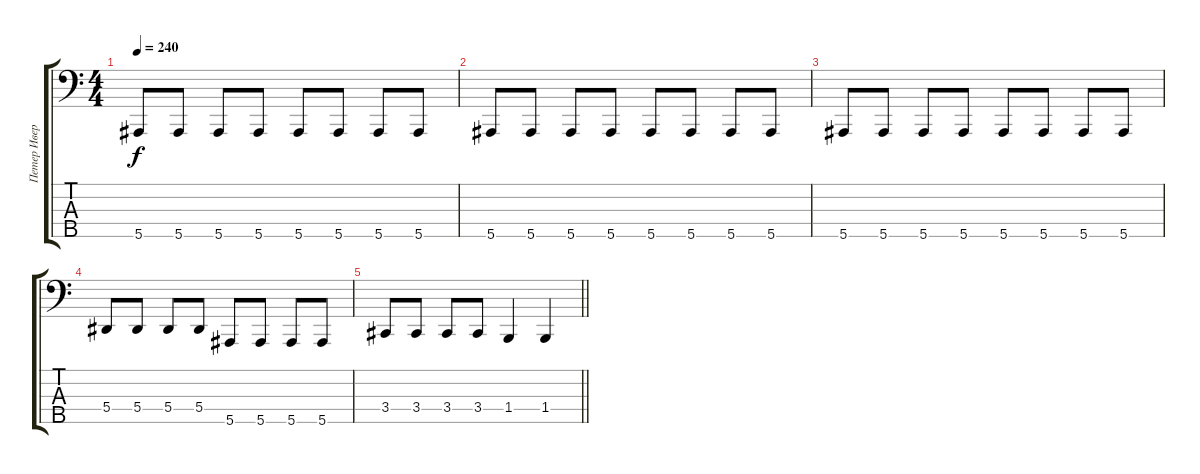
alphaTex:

\track ("Петер Иверс" "Петер Ивер") {instrument electricbassfinger}
\staff {score tabs}
\tuning (Db2 Ab1 Eb1 Bb0 F0) {hide}
\ts (4 4)
\tempo 240
\clef f4
\ks c
5.5.8{dy f} 5.5.8 5.5.8 5.5.8 5.5.8 5.5.8 5.5.8 5.5.8 |
5.5.8 5.5.8 5.5.8 5.5.8 5.5.8 5.5.8 5.5.8 5.5.8 |
5.5.8 5.5.8 5.5.8 5.5.8 5.5.8 5.5.8 5.5.8 5.5.8 |
5.4.8 5.4.8 5.4.8 5.4.8 5.5.8 5.5.8 5.5.8 5.5.8 |
\barLineRight lightlight
3.4.8 3.4.8 3.4.8 3.4.8 1.4.4 1.4.4
